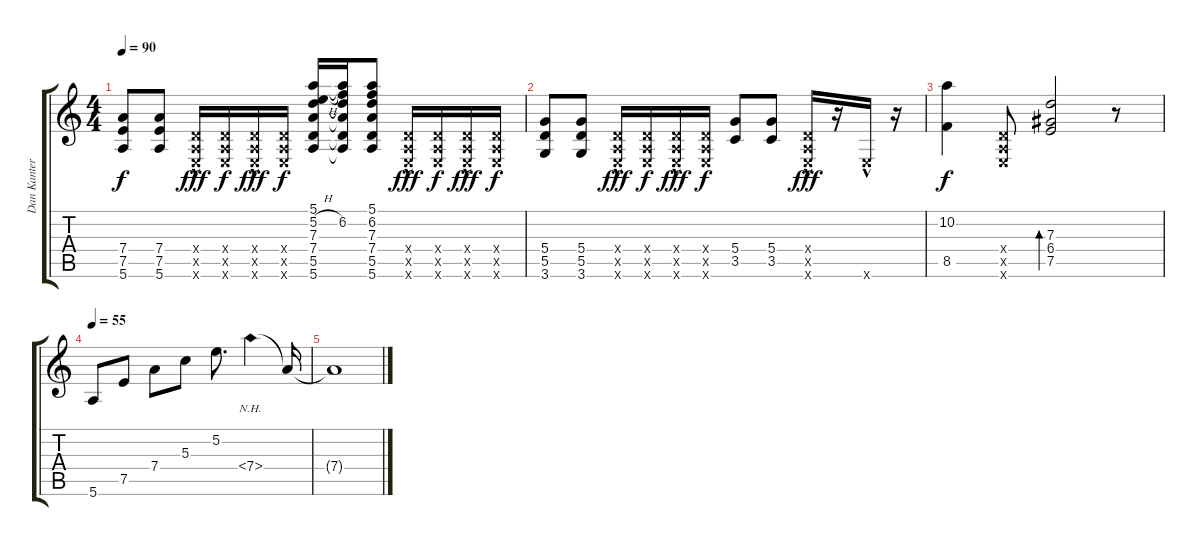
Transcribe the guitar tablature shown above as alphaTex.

\track ("Dan Kanter" "Dan Kanter") {instrument acousticguitarsteel}
\staff {score tabs}
\tuning (E4 B3 G3 D3 A2 E2) {hide}
\ts (4 4)
\tempo 90
\clef g2
\ks c
(7.4 7.5 5.6).8{dy f} (7.4 7.5 5.6).8 (0.4{x} 0.5{x} 0.6{hac x}).16{dy fff} (0.4{x} 0.5{x} 0.6{x}).16{dy f} (0.4{x} 0.5{x} 0.6{hac x}).16{dy fff} (0.4{x} 0.5{x} 0.6{x}).16{dy f} (5.1 5.2{h} 7.3 7.4 5.5 5.6).16 (5.1{t} 6.2 7.3{t} 7.4{t} 5.5{t} 5.6{t}).16 (5.1 6.2 7.3 7.4 5.5 5.6).8 (0.4{x} 0.5{x} 0.6{hac x}).16{dy fff} (0.4{x} 0.5{x} 0.6{x}).16{dy f} (0.4{x} 0.5{x} 0.6{hac x}).16{dy fff} (0.4{x} 0.5{x} 0.6{x}).16{dy f} |
(5.4 5.5 3.6).8 (5.4 5.5 3.6).8 (0.4{x} 0.5{x} 0.6{hac x}).16{dy fff} (0.4{x} 0.5{x} 0.6{x}).16{dy f} (0.4{x} 0.5{x} 0.6{hac x}).16{dy fff} (0.4{x} 0.5{x} 0.6{x}).16{dy f} (5.4 3.5).8 (5.4 3.5).8 (0.4{x} 0.5{x} 0.6{hac x}).16{dy fff} r.16 0.6{hac x}.16 r.16 |
(10.2 8.5).4{dy f} (0.4{x} 0.5{x} 0.6{x}).8 (7.3 6.4 7.5).2{bd 60} r.8 |
\tempo 55
5.6.8 7.5.8 7.4.8 5.3.8 5.2.8{d} 7.4{nh}.4 7.4{t}.16 |
7.4{t}.1{volume 0}
